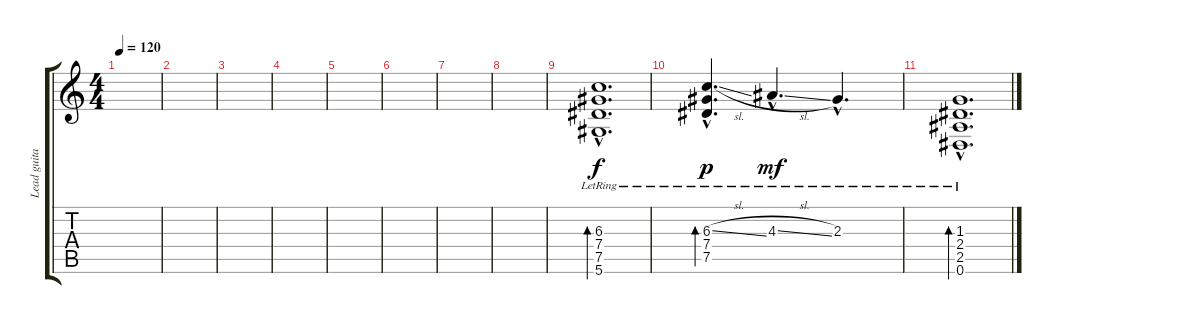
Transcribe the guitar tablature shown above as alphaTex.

\track ("Lead guitar" "Lead guita") {instrument electricguitarclean}
\staff {score tabs}
\tuning (Eb4 Bb3 Gb3 Db3 Ab2 Eb2) {hide}
\ts (4 4)
\tempo 120
\clef g2
\ks c
|
|
|
|
|
|
|
|
(6.3{lr} 7.4{hac lr} 7.5{hac lr} 5.6{hac lr}).1{d bd 240} |
(6.3{sl hac lr} 7.4{lr} 7.5).4{d bd 240 dy p} 4.3{sl hac lr}.4{d dy mf} 2.3{hac lr}.4{d} |
(1.3{hac lr} 2.4{hac lr} 2.5{hac lr} 0.6{hac lr}).1{d bd 240}
